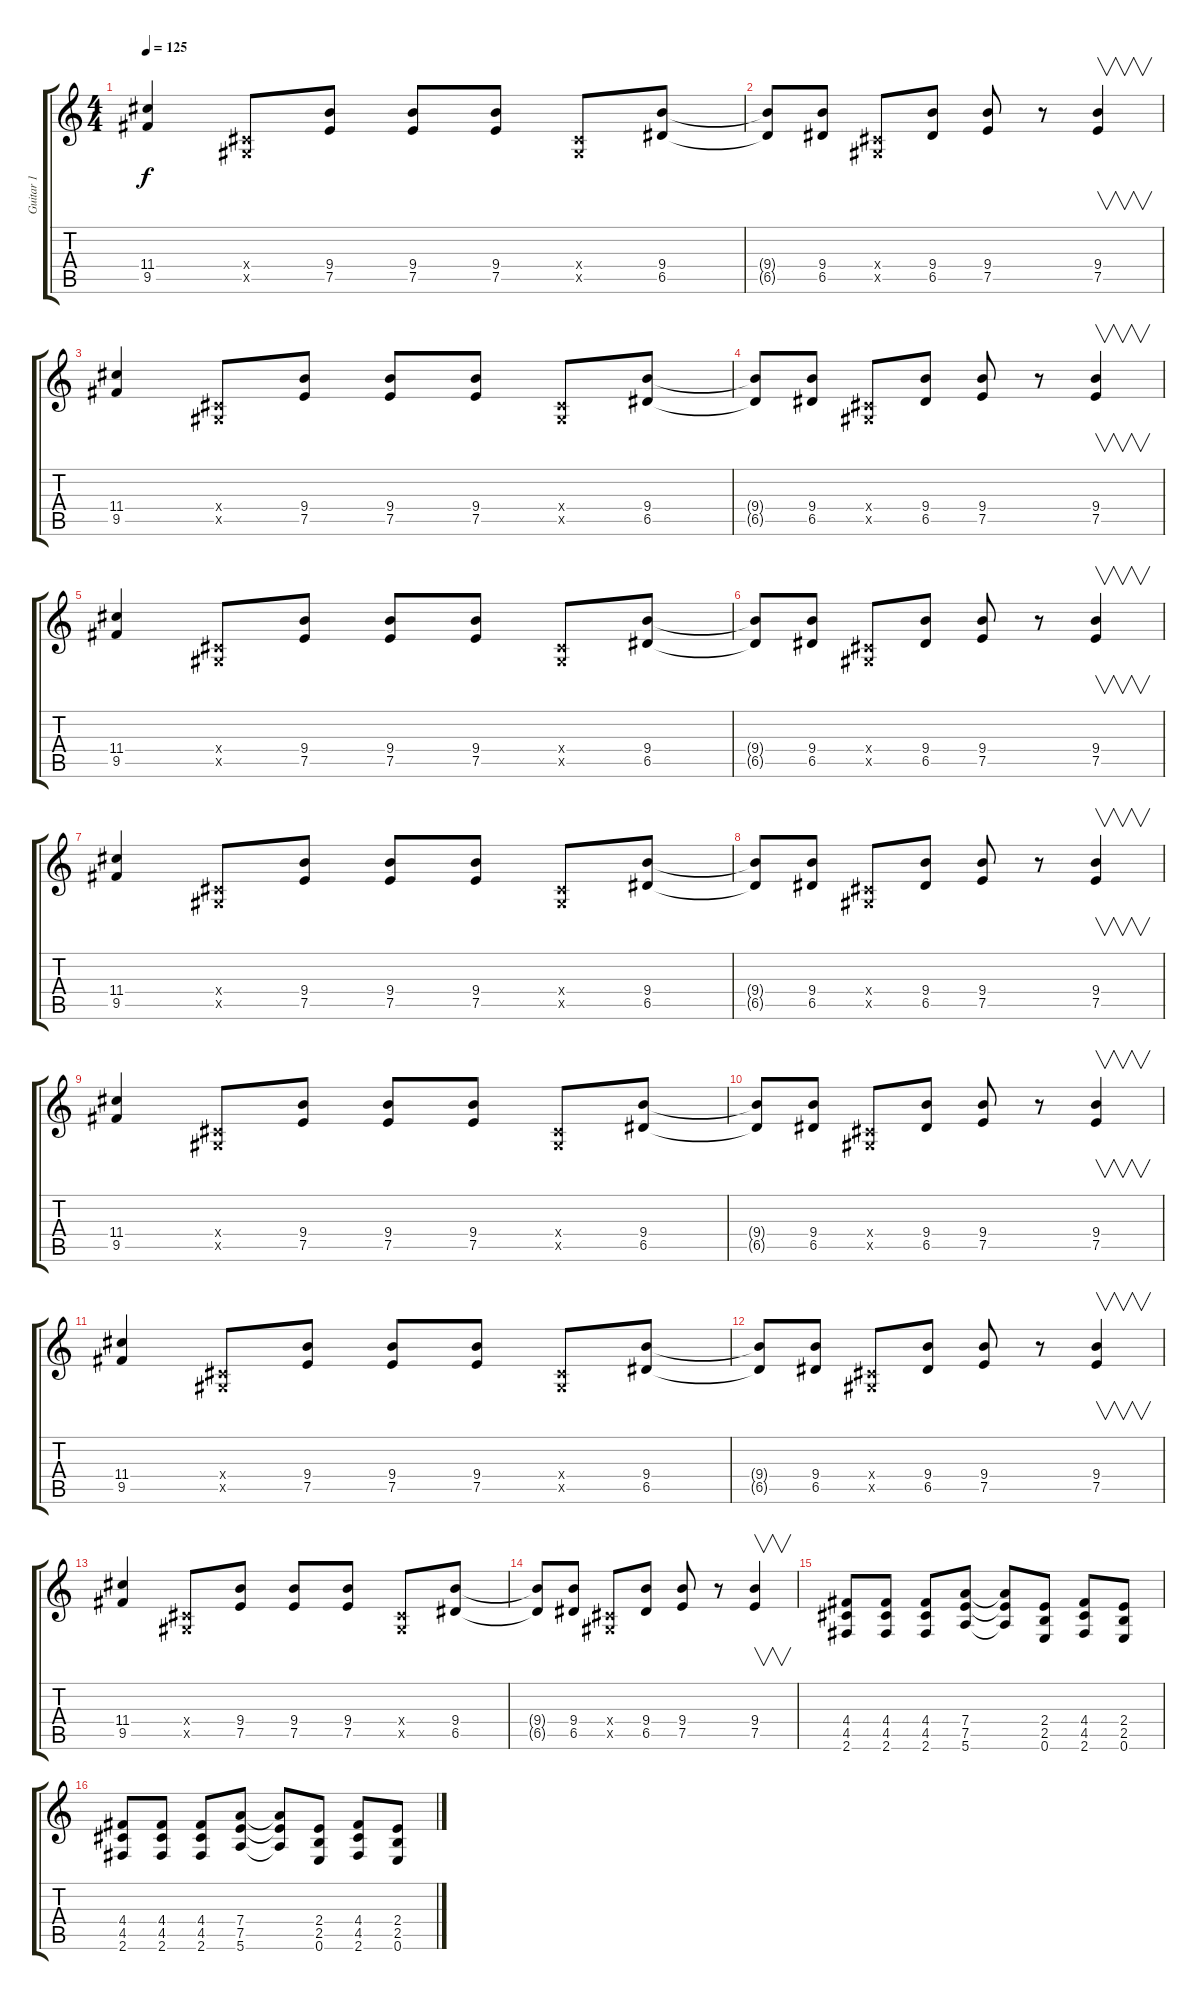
\track ("Guitar 1" "Guitar 1") {instrument electricguitarclean}
\staff {score tabs}
\tuning (E4 B3 G3 D3 A2 E2) {hide}
\ts (4 4)
\tempo 125
\clef g2
\ks c
(11.4 9.5).4{dy f} (-1.4{x} -1.5{x}).8 (9.4 7.5).8 (9.4 7.5).8 (9.4 7.5).8 (-1.4{x} -1.5{x}).8 (9.4 6.5).8 |
(9.4{t} 6.5{t}).8 (9.4 6.5).8 (-1.4{x} -1.5{x}).8 (9.4 6.5).8 (9.4 7.5).8 r.8 (9.4 7.5).4{v} |
(11.4 9.5).4 (-1.4{x} -1.5{x}).8 (9.4 7.5).8 (9.4 7.5).8 (9.4 7.5).8 (-1.4{x} -1.5{x}).8 (9.4 6.5).8 |
(9.4{t} 6.5{t}).8 (9.4 6.5).8 (-1.4{x} -1.5{x}).8 (9.4 6.5).8 (9.4 7.5).8 r.8 (9.4 7.5).4{v} |
(11.4 9.5).4 (-1.4{x} -1.5{x}).8 (9.4 7.5).8 (9.4 7.5).8 (9.4 7.5).8 (-1.4{x} -1.5{x}).8 (9.4 6.5).8 |
(9.4{t} 6.5{t}).8 (9.4 6.5).8 (-1.4{x} -1.5{x}).8 (9.4 6.5).8 (9.4 7.5).8 r.8 (9.4 7.5).4{v} |
(11.4 9.5).4 (-1.4{x} -1.5{x}).8 (9.4 7.5).8 (9.4 7.5).8 (9.4 7.5).8 (-1.4{x} -1.5{x}).8 (9.4 6.5).8 |
(9.4{t} 6.5{t}).8 (9.4 6.5).8 (-1.4{x} -1.5{x}).8 (9.4 6.5).8 (9.4 7.5).8 r.8 (9.4 7.5).4{v} |
(11.4 9.5).4 (-1.4{x} -1.5{x}).8 (9.4 7.5).8 (9.4 7.5).8 (9.4 7.5).8 (-1.4{x} -1.5{x}).8 (9.4 6.5).8 |
(9.4{t} 6.5{t}).8 (9.4 6.5).8 (-1.4{x} -1.5{x}).8 (9.4 6.5).8 (9.4 7.5).8 r.8 (9.4 7.5).4{v} |
(11.4 9.5).4 (-1.4{x} -1.5{x}).8 (9.4 7.5).8 (9.4 7.5).8 (9.4 7.5).8 (-1.4{x} -1.5{x}).8 (9.4 6.5).8 |
(9.4{t} 6.5{t}).8 (9.4 6.5).8 (-1.4{x} -1.5{x}).8 (9.4 6.5).8 (9.4 7.5).8 r.8 (9.4 7.5).4{v} |
(11.4 9.5).4 (-1.4{x} -1.5{x}).8 (9.4 7.5).8 (9.4 7.5).8 (9.4 7.5).8 (-1.4{x} -1.5{x}).8 (9.4 6.5).8 |
(9.4{t} 6.5{t}).8 (9.4 6.5).8 (-1.4{x} -1.5{x}).8 (9.4 6.5).8 (9.4 7.5).8 r.8 (9.4 7.5).4{v} |
(4.4 4.5 2.6).8 (4.4 4.5 2.6).8 (4.4 4.5 2.6).8 (7.4 7.5 5.6).8 (7.4{t} 7.5{t} 5.6{t}).8 (2.4 2.5 0.6).8 (4.4 4.5 2.6).8 (2.4 2.5 0.6).8 |
(4.4 4.5 2.6).8 (4.4 4.5 2.6).8 (4.4 4.5 2.6).8 (7.4 7.5 5.6).8 (7.4{t} 7.5{t} 5.6{t}).8 (2.4 2.5 0.6).8 (4.4 4.5 2.6).8 (2.4 2.5 0.6).8
